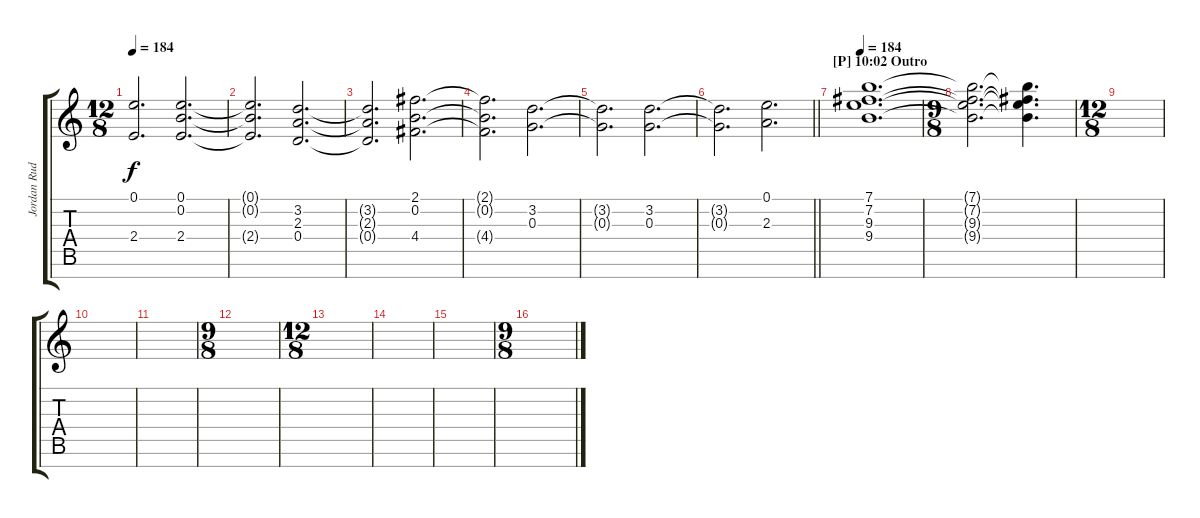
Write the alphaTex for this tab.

\track ("Jordan Rudess - Right Hand" "Jordan Rud") {instrument lead3calliope}
\staff {score tabs}
\tuning (E5 B4 G4 D4 A3 E3 B2) {hide}
\ts (12 8)
\tempo 184
\clef g2
\ks c
(0.1 2.4).2{d dy f} (0.1 0.2 2.4).2{d} |
(0.1{t} 0.2{t} 2.4{t}).2{d} (3.2 2.3 0.4).2{d} |
(3.2{t} 2.3{t} 0.4{t}).2{d} (2.1 0.2 4.4).2{d} |
(2.1{t} 0.2{t} 4.4{t}).2{d} (3.2 0.3).2{d} |
(3.2{t} 0.3{t}).2{d} (3.2 0.3).2{d} |
\barLineRight lightlight
(3.2{t} 0.3{t}).2{d} (0.1 2.3).2{d} |
\section ("" "[P] 10:02 Outro")
\tempo 184
(7.1 7.2 9.3 9.4).1{d} |
\ts (9 8)
(7.1{t} 7.2{t} 9.3{t} 9.4{t}).2{d} (7.1{t} 7.2{t} 9.3{t} 9.4{t}).4{d} |
\ts (12 8)
|
|
|
\ts (9 8)
|
\ts (12 8)
|
|
|
\ts (9 8)
